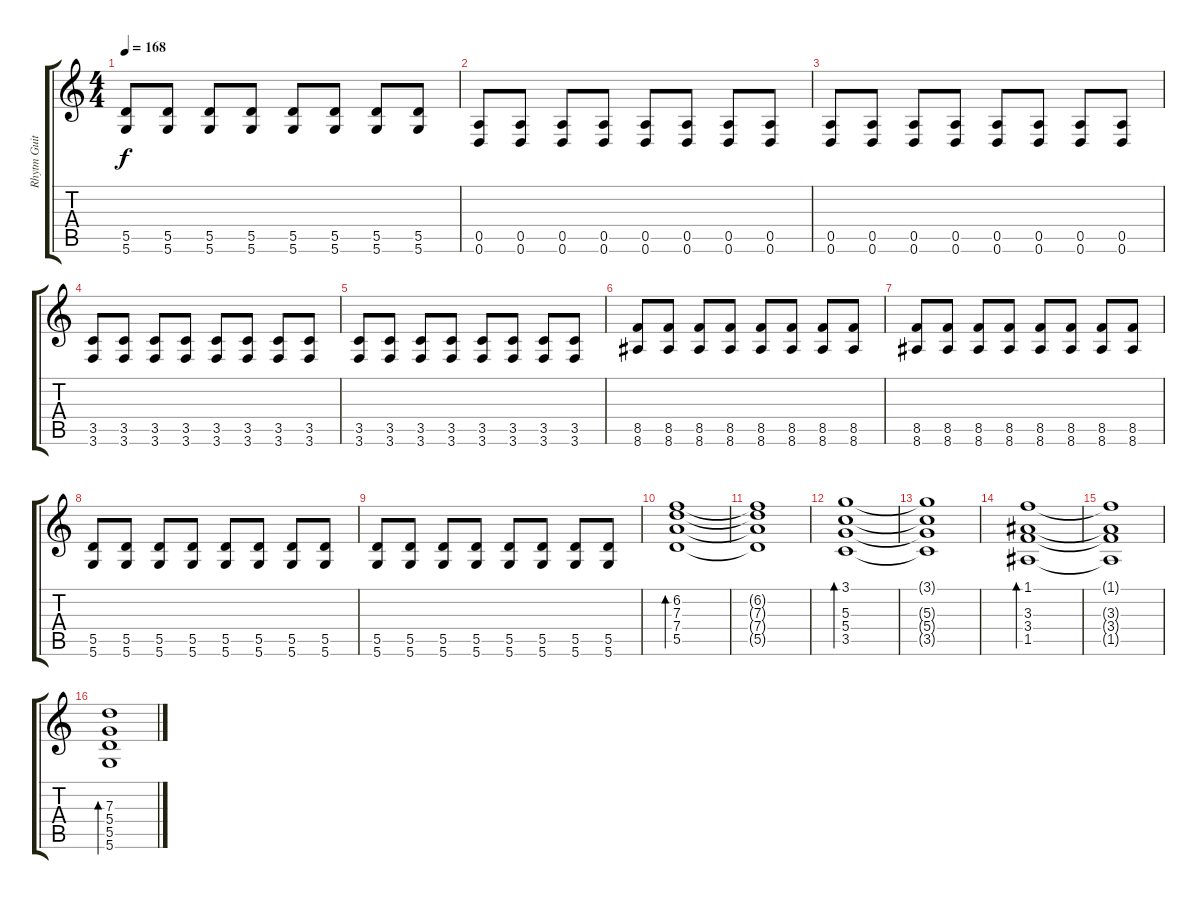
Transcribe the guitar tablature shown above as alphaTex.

\track ("Rhytm Guitar" "Rhytm Guit") {instrument distortionguitar}
\staff {score tabs}
\tuning (E4 B3 G3 D3 A2 D2) {hide}
\ts (4 4)
\tempo 168
\clef g2
\ks c
(5.5 5.6).8{dy f} (5.5 5.6).8 (5.5 5.6).8 (5.5 5.6).8 (5.5 5.6).8 (5.5 5.6).8 (5.5 5.6).8 (5.5 5.6).8 |
(0.5 0.6).8 (0.5 0.6).8 (0.5 0.6).8 (0.5 0.6).8 (0.5 0.6).8 (0.5 0.6).8 (0.5 0.6).8 (0.5 0.6).8 |
(0.5 0.6).8 (0.5 0.6).8 (0.5 0.6).8 (0.5 0.6).8 (0.5 0.6).8 (0.5 0.6).8 (0.5 0.6).8 (0.5 0.6).8 |
(3.5 3.6).8 (3.5 3.6).8 (3.5 3.6).8 (3.5 3.6).8 (3.5 3.6).8 (3.5 3.6).8 (3.5 3.6).8 (3.5 3.6).8 |
(3.5 3.6).8 (3.5 3.6).8 (3.5 3.6).8 (3.5 3.6).8 (3.5 3.6).8 (3.5 3.6).8 (3.5 3.6).8 (3.5 3.6).8 |
(8.5 8.6).8 (8.5 8.6).8 (8.5 8.6).8 (8.5 8.6).8 (8.5 8.6).8 (8.5 8.6).8 (8.5 8.6).8 (8.5 8.6).8 |
(8.5 8.6).8 (8.5 8.6).8 (8.5 8.6).8 (8.5 8.6).8 (8.5 8.6).8 (8.5 8.6).8 (8.5 8.6).8 (8.5 8.6).8 |
(5.5 5.6).8 (5.5 5.6).8 (5.5 5.6).8 (5.5 5.6).8 (5.5 5.6).8 (5.5 5.6).8 (5.5 5.6).8 (5.5 5.6).8 |
(5.5 5.6).8 (5.5 5.6).8 (5.5 5.6).8 (5.5 5.6).8 (5.5 5.6).8 (5.5 5.6).8 (5.5 5.6).8 (5.5 5.6).8 |
(6.2 7.3 7.4 5.5).1{bd 30 instrument electricguitarclean} |
(6.2{t} 7.3{t} 7.4{t} 5.5{t}).1 |
(3.1 5.3 5.4 3.5).1{bd 30} |
(3.1{t} 5.3{t} 5.4{t} 3.5{t}).1 |
(1.1 3.3 3.4 1.5).1{bd 30} |
(1.1{t} 3.3{t} 3.4{t} 1.5{t}).1 |
(7.3 5.4 5.5 5.6).1{bd 30}
